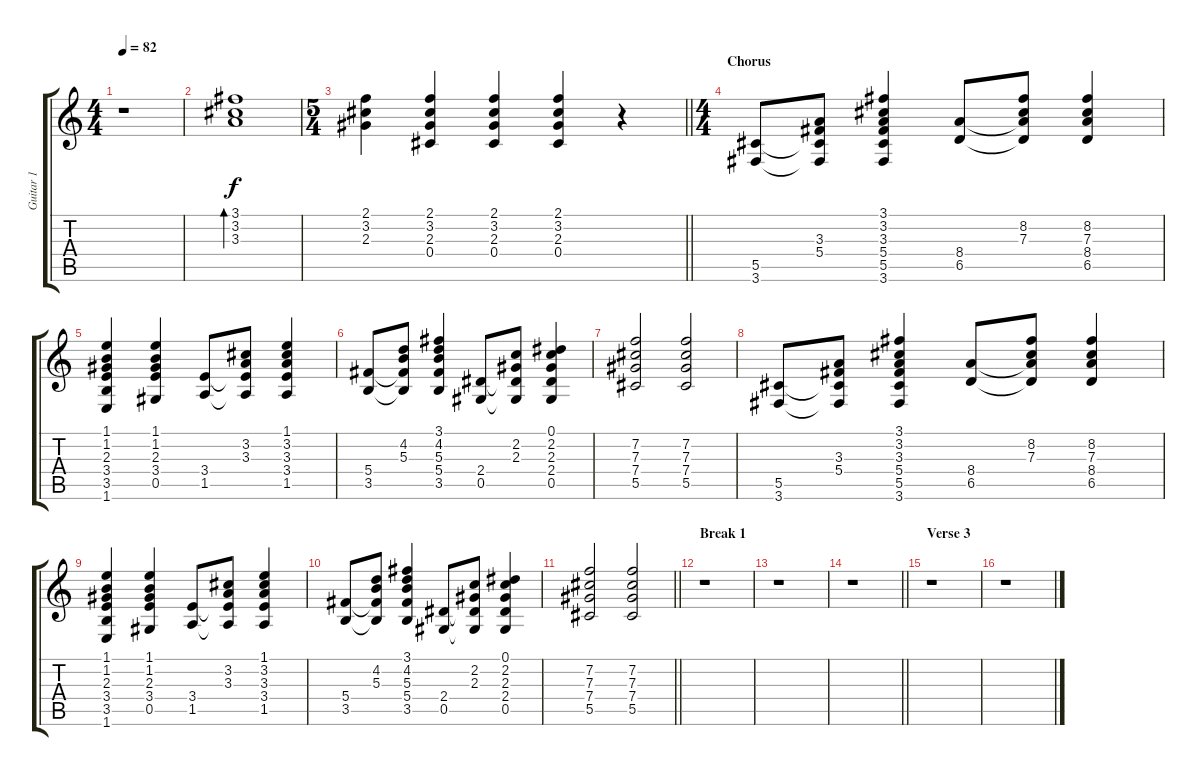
\track ("Guitar 1" "Guitar 1") {instrument overdrivenguitar}
\staff {score tabs}
\tuning (Eb4 Bb3 Gb3 Db3 Ab2 Eb2) {hide}
\ts (4 4)
\tempo 82
\clef g2
\ks c
r.1{dy f} |
(3.1 3.2 3.3).1{bd 60} |
\ts (5 4)
\barLineRight lightlight
(2.1 3.2 2.3).4 (2.1 3.2 2.3 0.4).4 (2.1 3.2 2.3 0.4).4 (2.1 3.2 2.3 0.4).4 r.4 |
\ts (4 4)
\section ("" "Chorus")
(5.5 3.6).8 (3.3 5.4 5.5{t} 3.6{t}).8 (3.1 3.2 3.3 5.4 5.5 3.6).4 (8.4 6.5).8 (8.2 7.3 8.4{t} 6.5{t}).8 (8.2 7.3 8.4 6.5).4 |
(1.1 1.2 2.3 3.4 3.5 1.6).4 (1.1 1.2 2.3 3.4 0.5).4 (3.4 1.5).8 (3.2 3.3 3.4{t} 1.5{t}).8 (1.1 3.2 3.3 3.4 1.5).4 |
(5.4 3.5).8 (4.2 5.3 5.4{t} 3.5{t}).8 (3.1 4.2 5.3 5.4 3.5).4 (2.4 0.5).8 (2.2 2.3 2.4{t} 0.5{t}).8 (0.1 2.2 2.3 2.4 0.5).4 |
(7.2 7.3 7.4 5.5).2 (7.2 7.3 7.4 5.5).2 |
(5.5 3.6).8 (3.3 5.4 5.5{t} 3.6{t}).8 (3.1 3.2 3.3 5.4 5.5 3.6).4 (8.4 6.5).8 (8.2 7.3 8.4{t} 6.5{t}).8 (8.2 7.3 8.4 6.5).4 |
(1.1 1.2 2.3 3.4 3.5 1.6).4 (1.1 1.2 2.3 3.4 0.5).4 (3.4 1.5).8 (3.2 3.3 3.4{t} 1.5{t}).8 (1.1 3.2 3.3 3.4 1.5).4 |
(5.4 3.5).8 (4.2 5.3 5.4{t} 3.5{t}).8 (3.1 4.2 5.3 5.4 3.5).4 (2.4 0.5).8 (2.2 2.3 2.4{t} 0.5{t}).8 (0.1 2.2 2.3 2.4 0.5).4 |
\barLineRight lightlight
(7.2 7.3 7.4 5.5).2 (7.2 7.3 7.4 5.5).2 |
\section ("" "Break 1")
r.1 |
r.1 |
\barLineRight lightlight
r.1 |
\section ("" "Verse 3")
r.1 |
r.1
